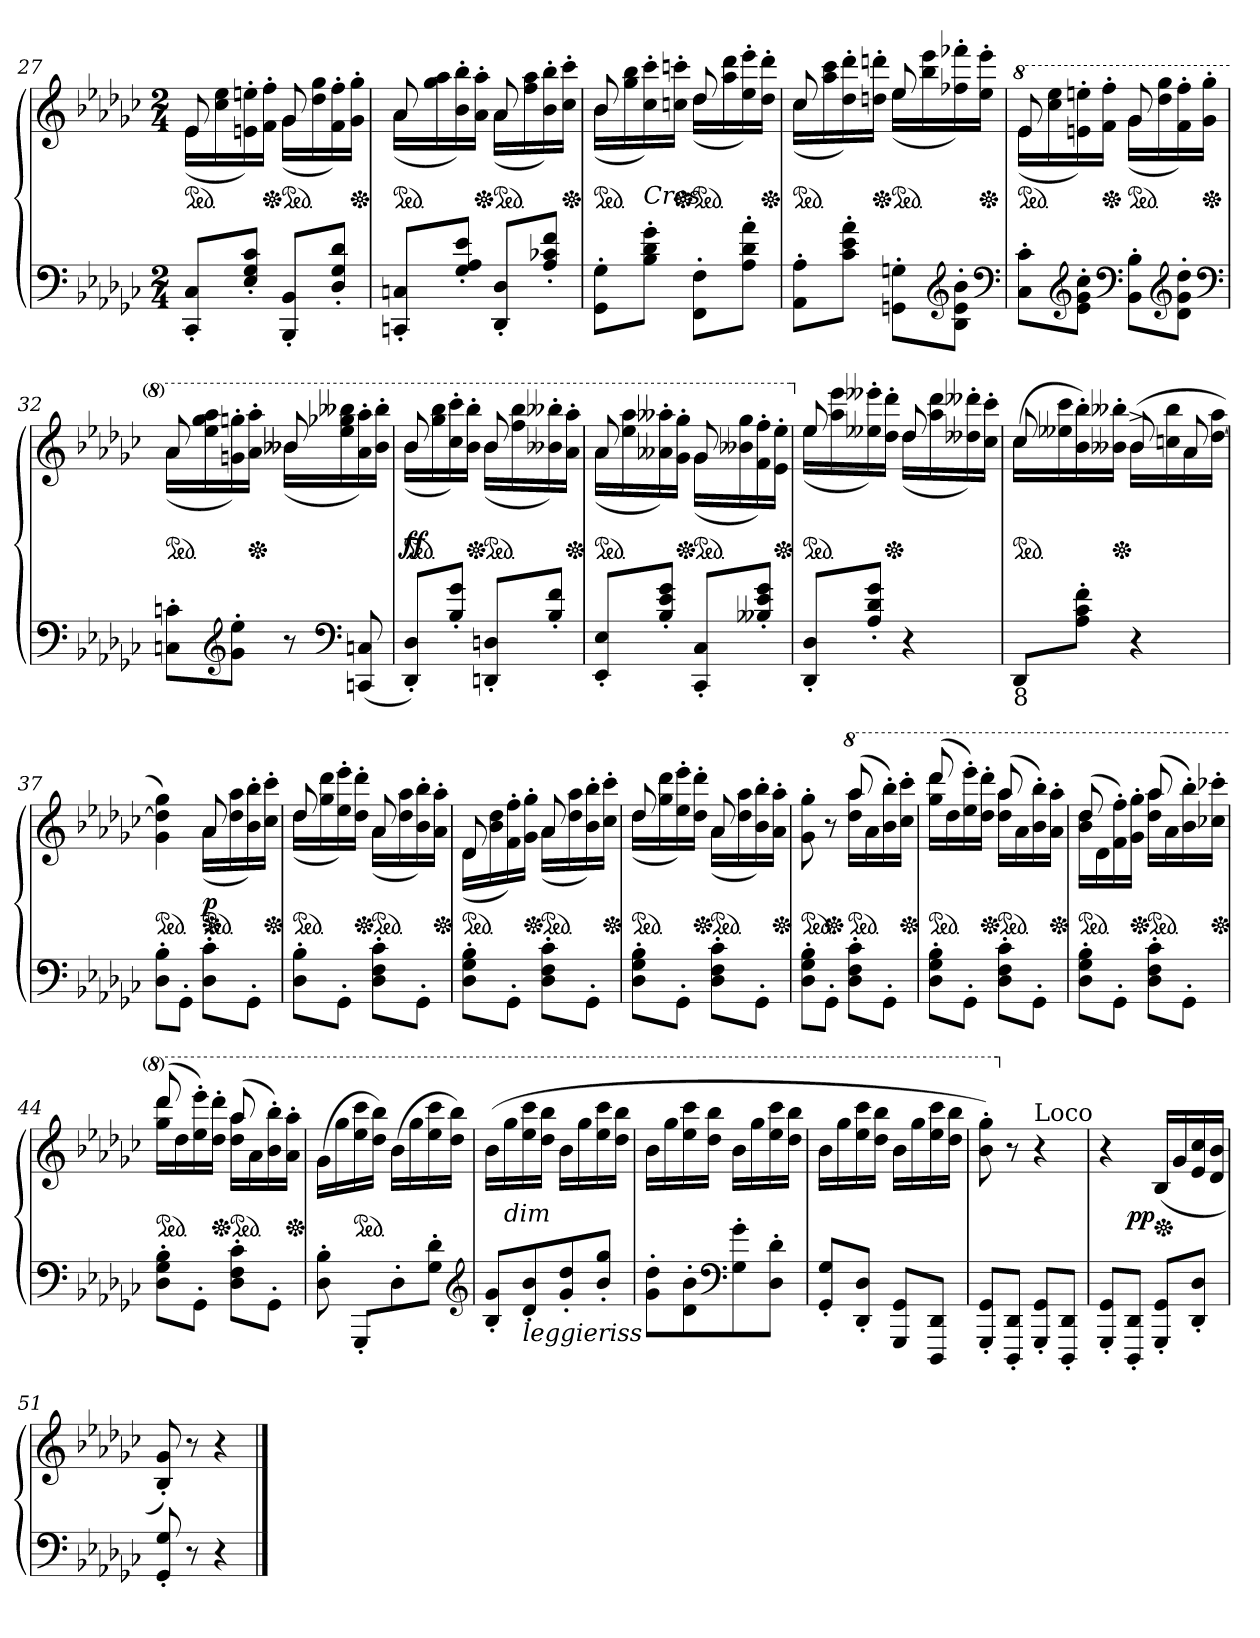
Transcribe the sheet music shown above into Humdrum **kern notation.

**kern	**kern	**dynam
*part1	*part1	*part1
*staff2	*staff1	*staff1/2
*clefF4	*clefG2	*
*k[b-e-a-d-g-c-]	*k[b-e-a-d-g-c-]	*
*M2/4	*M2/4	*
=27	=27	=27
*	*^	*
*	*ped	*	*
8CC-'/ 8C-'/L	8e-	(>16e-LL	.
.	.	16cc- 16ee-	.
8E-'>\ 8G-'>\ 8c-'>\J	8rgggyy	16en' 16een')	.
*	*Xped	*	*
.	.	16f' 16ff'JJ	.
*	*ped	*	*
8BBB-'/ 8BB-'/L	8g-	(>16g-LL	.
.	.	16dd- 16gg-	.
8D-'>\ 8G-'>\ 8d-'>\J	8rgggyy	16f' 16ff')	.
*	*Xped	*	*
.	.	16g-' 16gg-'JJ	.
=28	=28	=28	=28
*	*ped	*	*
8CCn'/ 8Cn'/L	8a-	(>16a-LL	.
.	.	16gg- 16aa-	.
8G-'>\ 8A-'>\ 8e-'>\J	8rgggyy	16b-' 16bb-')	.
*	*Xped	*	*
.	.	16a-' 16aa-'JJ	.
*	*ped	*	*
8DD-'/ 8D-'/L	8a-	(>16a-LL	.
.	.	16ff 16aa-	.
8A-'>\ 8c-X'>\ 8f'>\J	8rgggyy	16b-' 16bb-')	.
*	*Xped	*	*
.	.	16cc-' 16ccc-'JJ	.
=29	=29	=29	=29
*	*ped	*	*
8GG-' 8G-'L	8b-	(>16b-LL	.
.	.	16gg- 16bb-	.
!	!LO:TX:c:i:t=Cres	!	!
8B-' 8d-' 8g-'J	8rbbbyy	16cc-' 16ccc-')	.
*	*Xped	*	*
.	.	16ccn' 16cccn'JJ	.
*	*ped	*	*
8FF' 8F'L	8dd-	(>16dd-LL	.
.	.	16aa- 16ddd-	.
8A-' 8d-' 8a-'J	8rddddyy	16ee-' 16eee-')	.
*	*Xped	*	*
.	.	16dd-' 16ddd-'JJ	.
=30	=30	=30	=30
*	*ped	*	*
8AA-' 8A-'L	8cc-	(>16cc-LL	.
.	.	16aa- 16ccc-	.
8c-' 8e-' 8a-'J	8rddddyy	16dd-' 16ddd-')	.
*	*Xped	*	*
.	.	16ddn' 16dddn'JJ	.
*	*ped	*	*
8GGn'\ 8Gn'\L	8ee-	(>16ee-LL	.
.	.	16bb- 16eee-	.
*clefG2	*	*	*
8B-' 8e-' 8b-'J	8rffffyy	16ff-X' 16fff-X')	.
*	*Xped	*	*
.	.	16ee-' 16eee-'JJ	.
*clefF4	*	*	*
=31	=31	=31	=31
*	*8va	*	*
*	*ped	*	*
8C-' 8c-'L	8ee-	(>16ee-LL	.
.	.	16ccc- 16eee-	.
*clefG2	*	*	*
8e-' 8g-' 8cc-'J	8rffffyy	16een' 16eeen')	.
*	*Xped	*	*
.	.	16ff' 16fff'JJ	.
*clefF4	*	*	*
*	*ped	*	*
8BB-' 8B-'L	8gg-	(>16gg-LL	.
.	.	16ddd- 16ggg-	.
*clefG2	*	*	*
8d-' 8g-' 8dd-'J	8rffffyy	16ff' 16fff')	.
*	*Xped	*	*
.	.	16gg-' 16ggg-'JJ	.
*clefF4	*	*	*
=32	=32	=32	=32
*	*ped	*	*
8Cn' 8cn'L	8aa-	(>16aa-LL	.
.	.	16eee- 16ggg- 16aaa-	.
*clefG2	*	*	*
8g-' 8ee-'J	8rgggyy	16ggn' 16gggn')	.
*	*Xped	*	*
.	.	16aa-' 16aaa-'JJ	.
8r	8bb--X	(>16bb--XLL	.
.	.	16eee- 16ggg-X 16bbb--X	.
*clefF4	*	*	*
(<8CCn 8Cn	8rgggyy	16aa-' 16aaa-')	.
.	.	16bb--' 16bbb--'JJ	.
=33	=33	=33	=33
!	!LO:TX:b:i:t=appassionato	!	!
*	*ped	*	*
8DD-'>/ 8D-'>/L)	8bb-	(>16bb-LL	ff
.	.	16ggg- 16bbb-	.
8B-'>\ 8g-'>\J	8rgggyy	16ccc-' 16cccc-')	.
*	*Xped	*	*
.	.	16bb-' 16bbb-'JJ	.
*	*ped	*	*
8DDn'>/ 8Dn'>/L	8bb-	(>16bb-LL	.
.	.	16fff 16bbb-	.
8B-'>\ 8f'>\J	8raaaayy	16bb--X' 16bbb--X')	.
*	*Xped	*	*
.	.	16aa-' 16aaa-'JJ	.
=34	=34	=34	=34
*	*ped	*	*
8EE-'>/ 8E-'>/L	8aa-	(>16aa-LL	.
.	.	16eee- 16aaa-	.
8B-'>\ 8e-'>\ 8g-'>\J	8rffffyy	16aa--X' 16aaa--X')	.
*	*Xped	*	*
.	.	16gg-' 16ggg-'JJ	.
*	*ped	*	*
8CC-'>/ 8C-'>/L	8gg-	(>16gg-LL	.
.	.	16bb--X 16ggg-	.
8B--X'>\ 8e-'>\ 8g-'>\J	8rddddyy	16ff' 16fff')	.
*	*Xped	*	*
.	.	16ee-' 16eee-'JJ	.
=35	=35	=35	=35
*	*X8va	*	*
!	!LO:TX:a:i:t=Loco	!	!
*	*ped	*	*
8DD-'>/ 8D-'>/L	8ee-	(>16ee-LL	.
.	.	16aa- 16eee-	.
8A-'>\ 8d-'>\ 8g-'>\J	8rddddyy	16ee--X' 16eee--X')	.
*	*Xped	*	*
.	.	16dd-' 16ddd-'JJ	.
4r	8dd-	(>16dd-LL	.
.	.	16aa- 16ddd-	.
.	8rbbbyy	16dd--X' 16ddd--X')	.
.	.	16cc-' 16ccc-'JJ	.
=36	=36	=36	=36
!	!LO:TX:b:i:t=ritenuto	!	!
!LO:TX:b:t=8	!	!	!
*	*ped	*	*
8DD-/L	(>16cc-LL	8cc-/	.
.	16ee--X\ 16ccc-\	.	.
8A-'>\ 8c-'>\ 8f'>\J	16b-' 16bb-')	8rgggyy	.
*	*Xped	*	*
.	16b--X' 16bb--X'JJ	.	.
4r	(>16b--^<LL	8b--/	.
.	16ccn\ 16bb--\	.	.
.	16a-	8a-/	.
.	[16dd- 16aa-JJ	.	.
=37	=37	=37	=37
*	*ped	*	*
8D-'\ 8B-'\L	4rgggyy	4g- 4dd-] 4gg-)	.
*	*Xped	*	*
8GG-'J	.	.	.
*	*ped	*	*
8D-'\ 8c-'\L	8a-	(>16a-LL	p
.	.	16dd- 16aa-	.
8GG-'J	8rgggyy	16b-' 16bb-')	.
*	*Xped	*	*
.	.	16cc-' 16ccc-'JJ	.
=38	=38	=38	=38
*	*ped	*	*
8D-'\ 8B-'\L	8dd-	(>16dd-LL	.
.	.	16gg- 16ddd-	.
8GG-'J	8rddddyy	16ee-' 16eee-')	.
*	*Xped	*	*
.	.	16dd-' 16ddd-'JJ	.
*	*ped	*	*
8D-'\ 8F'\ 8c-'\L	8a-	(>16a-LL	.
.	.	16dd- 16aa-	.
8GG-'J	8rbbbyy	16b-' 16bb-')	.
*	*Xped	*	*
.	.	16a-' 16aa-'JJ	.
=39	=39	=39	=39
*	*ped	*	*
8D-'\ 8G-'\ 8B-'\L	8d-	(>16d-LL	.
.	.	16b- 16dd-	.
8GG-'J	8rgggyy	16f' 16ff')	.
*	*Xped	*	*
.	.	16g-' 16gg-'JJ	.
*	*ped	*	*
8D-'\ 8F'\ 8c-'\L	8a-	(>16a-LL	.
.	.	16dd- 16aa-	.
8GG-'J	8rbbbyy	16b-' 16bb-')	.
*	*Xped	*	*
.	.	16cc-' 16ccc-'JJ	.
=40	=40	=40	=40
*	*ped	*	*
8D-'\ 8G-'\ 8B-'\L	8dd-	(>16dd-LL	.
.	.	16gg- 16ddd-	.
8GG-'J	8rffffyy	16ee-' 16eee-')	.
*	*Xped	*	*
.	.	16dd-' 16ddd-'JJ	.
*	*ped	*	*
8D-'\ 8F'\ 8c-'\L	8a-	(>16a-LL	.
.	.	16dd- 16aa-	.
8GG-'J	8rbbbyy	16b-' 16bb-')	.
*	*Xped	*	*
.	.	16a-' 16aa-'JJ	.
=41	=41	=41	=41
*	*ped	*	*
8D-'\ 8G-'\ 8B-'\L	4reeeyy	8g-' 8gg-'	.
*	*Xped	*	*
8GG-'J	.	8r	.
*	*8va	*	*
*	*ped	*	*
8D-'\ 8F'\ 8c-'\L	(>8aaa-	16ddd- 16aaa-LL	.
.	.	16aa-	.
8GG-'J	8raaaayy	16bb-' 16bbb-')	.
*	*Xped	*	*
.	.	16ccc-' 16cccc-'JJ	.
=42	=42	=42	=42
*	*ped	*	*
8D-'\ 8G-'\ 8B-'\L	(>8dddd-	16ggg- 16dddd-LL	.
.	.	16ddd-	.
8GG-'J	8rbbbyy	16eee-' 16eeee-')	.
*	*Xped	*	*
.	.	16ddd-' 16dddd-'JJ	.
*	*ped	*	*
8D-'\ 8F'\ 8c-'\L	(>8aaa-	16ddd- 16aaa-LL	.
.	.	16aa-	.
8GG-'J	8rgggyy	16bb-' 16bbb-')	.
*	*Xped	*	*
.	.	16aa-' 16aaa-'JJ	.
=43	=43	=43	=43
*	*ped	*	*
8D-'\ 8G-'\ 8B-'\L	(>8ddd-	16bb- 16ddd-LL	.
.	.	16dd-	.
8GG-'J	8reeeyy	16ff' 16fff')	.
*	*Xped	*	*
.	.	16gg-' 16ggg-'JJ	.
*	*ped	*	*
8D-'\ 8F'\ 8c-'\L	(>8aaa-	16ddd- 16aaa-LL	.
.	.	16aa-	.
8GG-'J	8rgggyy	16bb-' 16bbb-')	.
*	*Xped	*	*
.	.	16ccc-X' 16cccc-X'JJ	.
=44	=44	=44	=44
*	*ped	*	*
8D-'\ 8G-'\ 8B-'\L	(>8dddd-	16ggg- 16dddd-LL	.
.	.	16ddd-	.
8GG-'J	8rbbbyy	16eee-' 16eeee-')	.
*	*Xped	*	*
.	.	16ddd-' 16dddd-'JJ	.
*	*ped	*	*
8D-'\ 8F'\ 8c-'\L	(>8aaa-	16ddd- 16aaa-LL	.
.	.	16aa-	.
8GG-'J	8rgggyy	16bb-' 16bbb-')	.
*	*Xped	*	*
.	.	16aa-' 16aaa-'JJ	.
*	*v	*v	*
=45	=45	=45
8D-' 8B-'	(>16gg-LL	.
.	16ggg-	.
*	*ped	*
8GGG-'</L	16eee- 16cccc-	.
.	16ddd- 16bbb-JJ)	.
8D-'\	(>16bb-LL	.
.	16ggg-	.
8G-'\ 8d-'\J	16eee- 16cccc-	.
.	16ddd- 16bbb-JJ)	.
*clefG2	*	*
=46	=46	=46
8B-'/ 8g-'/L	(>16bb-LL	.
!	!LO:TX:c:i:t=dim	!
.	16ggg-	.
!LO:TX:b:i:t=leggieriss	!	!
8d-' 8b-'	16eee- 16cccc-	.
.	16ddd- 16bbb-JJ	.
8g-' 8dd-'	16bb-LL	.
.	16ggg-	.
8b-' 8gg-'J	16eee- 16cccc-	.
.	16ddd- 16bbb-JJ	.
=47	=47	=47
8g-' 8dd-'L	16bb-LL	.
.	16ggg-	.
8d-' 8b-'	16eee- 16cccc-	.
.	16ddd- 16bbb-JJ	.
*clefF4	*	*
8G-' 8g-'	16bb-LL	.
.	16ggg-	.
8D-' 8d-'J	16eee- 16cccc-	.
.	16ddd- 16bbb-JJ	.
=48	=48	=48
8GG-' 8G-'L	16bb-LL	.
.	16ggg-	.
8DD-' 8D-'J	16eee- 16cccc-	.
.	16ddd- 16bbb-JJ	.
8GGG- 8GG-L	16bb-LL	.
.	16ggg-	.
8DDD- 8DD-J	16eee- 16cccc-	.
.	16ddd- 16bbb-JJ	.
=49	=49	=49
8GGG-' 8GG-'L	8bb-' 8ggg-')	.
*	*X8va	*
8DDD-' 8DD-'J	8r	.
!	!LO:TX:a:t=Loco	!
8GGG-' 8GG-'L	4r	.
8DDD-' 8DD-'J	.	.
=50	=50	=50
*	*^	*
8GGG-' 8GG-'L	4r	8ryy	.
8DDD-' 8DD-'J	.	4.ryy	pp
*	*Xped	*	*
8GGG-' 8GG-'L	(<16B-LL	.	.
.	16g-	.	.
8DD-' 8D-'J	16e- 16cc-	.	.
.	16d- 16b-JJ	.	.
*	*v	*v	*
=51	=51	=51
8GG-' 8G-'	8B-' 8g-')	.
8r	8r	.
4r	4r	.
==	==	==
*-	*-	*-
